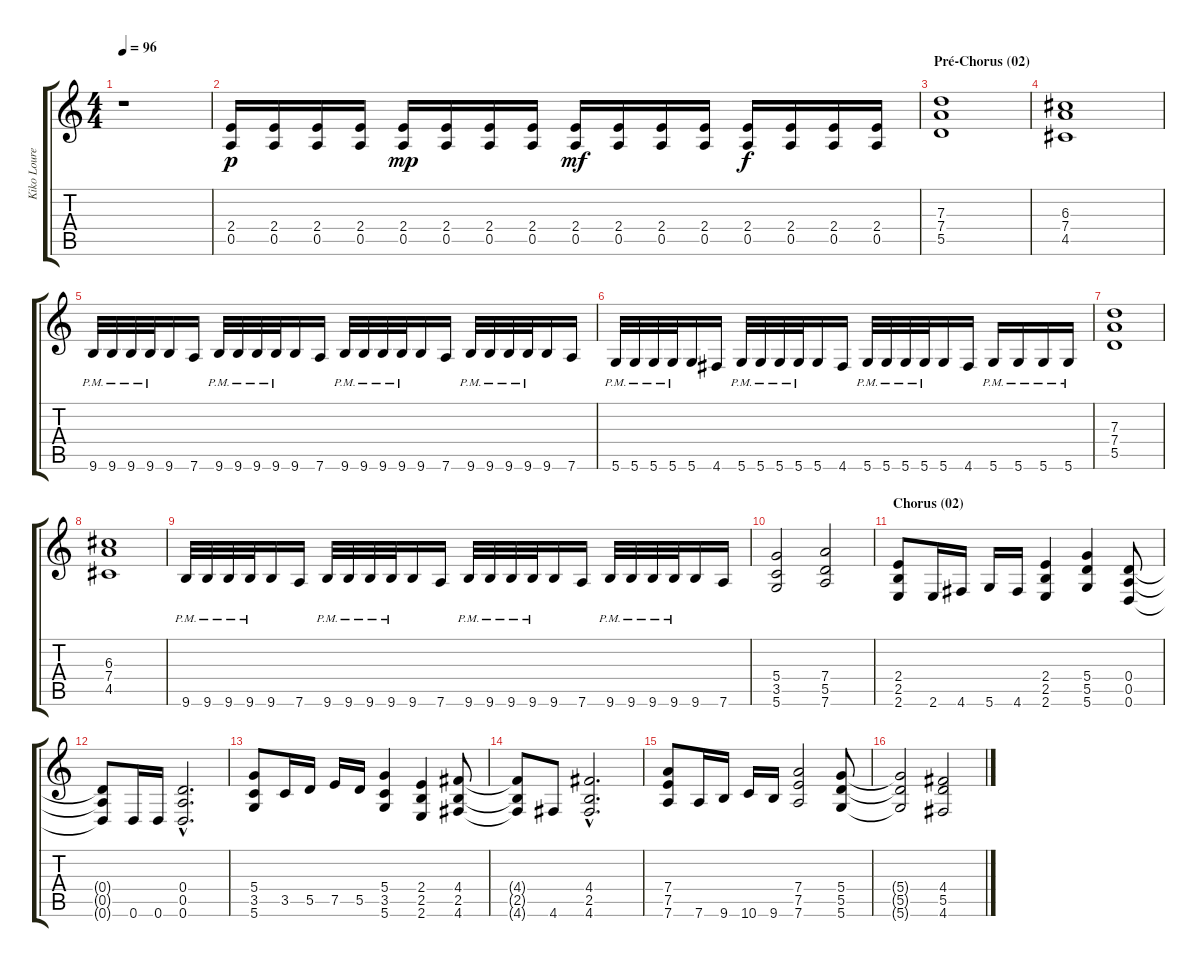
\track ("Kiko Loureiro + Rafael Bittencourt" "Kiko Loure") {instrument distortionguitar}
\staff {score tabs}
\tuning (E4 B3 G3 D3 A2 D2) {hide}
\ts (4 4)
\tempo 96
\clef g2
\ks c
r.1{dy f} |
(2.4 0.5).16{dy p volume 14} (2.4 0.5).16 (2.4 0.5).16 (2.4 0.5).16 (2.4 0.5).16{dy mp} (2.4 0.5).16 (2.4 0.5).16 (2.4 0.5).16 (2.4 0.5).16{dy mf} (2.4 0.5).16 (2.4 0.5).16 (2.4 0.5).16 (2.4 0.5).16{dy f} (2.4 0.5).16 (2.4 0.5).16 (2.4 0.5).16 |
\section ("" "Pré-Chorus (02)")
(7.3 7.4 5.5).1 |
(6.3 7.4 4.5).1 |
9.6{pm}.32 9.6{pm}.32 9.6{pm}.32 9.6{pm}.32 9.6.16 7.6.16 9.6{pm}.32 9.6{pm}.32 9.6{pm}.32 9.6{pm}.32 9.6.16 7.6.16 9.6{pm}.32 9.6{pm}.32 9.6{pm}.32 9.6{pm}.32 9.6.16 7.6.16 9.6{pm}.32 9.6{pm}.32 9.6{pm}.32 9.6{pm}.32 9.6.16 7.6.16 |
5.6{pm}.32 5.6{pm}.32 5.6{pm}.32 5.6{pm}.32 5.6.16 4.6.16 5.6{pm}.32 5.6{pm}.32 5.6{pm}.32 5.6{pm}.32 5.6.16 4.6.16 5.6{pm}.32 5.6{pm}.32 5.6{pm}.32 5.6{pm}.32 5.6.16 4.6.16 5.6{pm}.16 5.6{pm}.16 5.6{pm}.16 5.6{pm}.16 |
(7.3 7.4 5.5).1 |
(6.3 7.4 4.5).1 |
9.6{pm}.32 9.6{pm}.32 9.6{pm}.32 9.6{pm}.32 9.6.16 7.6.16 9.6{pm}.32 9.6{pm}.32 9.6{pm}.32 9.6{pm}.32 9.6.16 7.6.16 9.6{pm}.32 9.6{pm}.32 9.6{pm}.32 9.6{pm}.32 9.6.16 7.6.16 9.6{pm}.32 9.6{pm}.32 9.6{pm}.32 9.6{pm}.32 9.6.16 7.6.16 |
(5.4 3.5 5.6).2{volume 14} (7.4 5.5 7.6).2 |
\section ("" "Chorus (02)")
(2.4 2.5 2.6).8{volume 14 instrument distortionguitar} 2.6.16 4.6.16 5.6.16 4.6.16 (2.4 2.5 2.6).4 (5.4 5.5 5.6).4 (0.4 0.5 0.6).8 |
(0.4{t} 0.5{t} 0.6{t}).8 0.6.16 0.6.16 (0.4{hac} 0.5{hac} 0.6{hac}).2{d} |
(5.4 3.5 5.6).8 3.5.16 5.5.16 7.5.16 5.5.16 (5.4 3.5 5.6).4 (2.4 2.5 2.6).4 (4.4 2.5 4.6).8 |
(4.4{t} 2.5{t} 4.6{t}).8 4.6.8 (4.4{hac} 2.5{hac} 4.6{hac}).2{d} |
(7.4 7.5 7.6).8 7.6.16 9.6.16 10.6.16 9.6.16 (7.4 7.5 7.6).2 (5.4 5.5 5.6).8 |
(5.4{t} 5.5{t} 5.6{t}).2 (4.4 5.5 4.6).2
